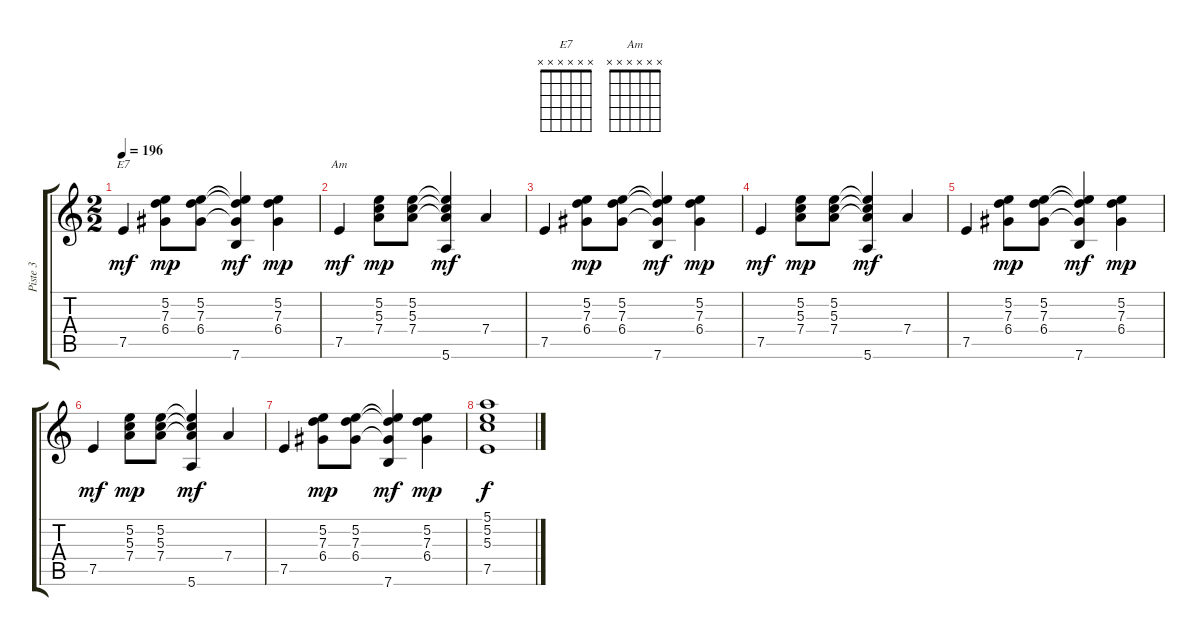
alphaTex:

\track ("Piste 3" "Piste 3") {instrument acousticguitarnylon}
\staff {score tabs}
\tuning (E4 B3 G3 D3 A2 E2) {hide}
\chord ("E7" x x x x x x) {firstfret 0}
\chord ("Am" x x x x x x) {firstfret 0}
\ts (2 2)
\tempo 196
\clef g2
\ks c
7.5.4{ch "E7" dy mf} (5.2 7.3 6.4).8{dy mp} (5.2 7.3 6.4).8 (5.2{t} 7.3{t} 6.4{t} 7.6).4{dy mf} (5.2 7.3 6.4).4{dy mp} |
7.5.4{ch "Am" dy mf} (5.2 5.3 7.4).8{dy mp} (5.2 5.3 7.4).8 (5.2{t} 5.3{t} 7.4{t} 5.6).4{dy mf} 7.4.4 |
7.5.4 (5.2 7.3 6.4).8{dy mp} (5.2 7.3 6.4).8 (5.2{t} 7.3{t} 6.4{t} 7.6).4{dy mf} (5.2 7.3 6.4).4{dy mp} |
7.5.4{dy mf} (5.2 5.3 7.4).8{dy mp} (5.2 5.3 7.4).8 (5.2{t} 5.3{t} 7.4{t} 5.6).4{dy mf} 7.4.4 |
7.5.4 (5.2 7.3 6.4).8{dy mp} (5.2 7.3 6.4).8 (5.2{t} 7.3{t} 6.4{t} 7.6).4{dy mf} (5.2 7.3 6.4).4{dy mp} |
7.5.4{dy mf} (5.2 5.3 7.4).8{dy mp} (5.2 5.3 7.4).8 (5.2{t} 5.3{t} 7.4{t} 5.6).4{dy mf} 7.4.4 |
7.5.4 (5.2 7.3 6.4).8{dy mp} (5.2 7.3 6.4).8 (5.2{t} 7.3{t} 6.4{t} 7.6).4{dy mf} (5.2 7.3 6.4).4{dy mp} |
(5.1 5.2 5.3 7.5).1{dy f}
